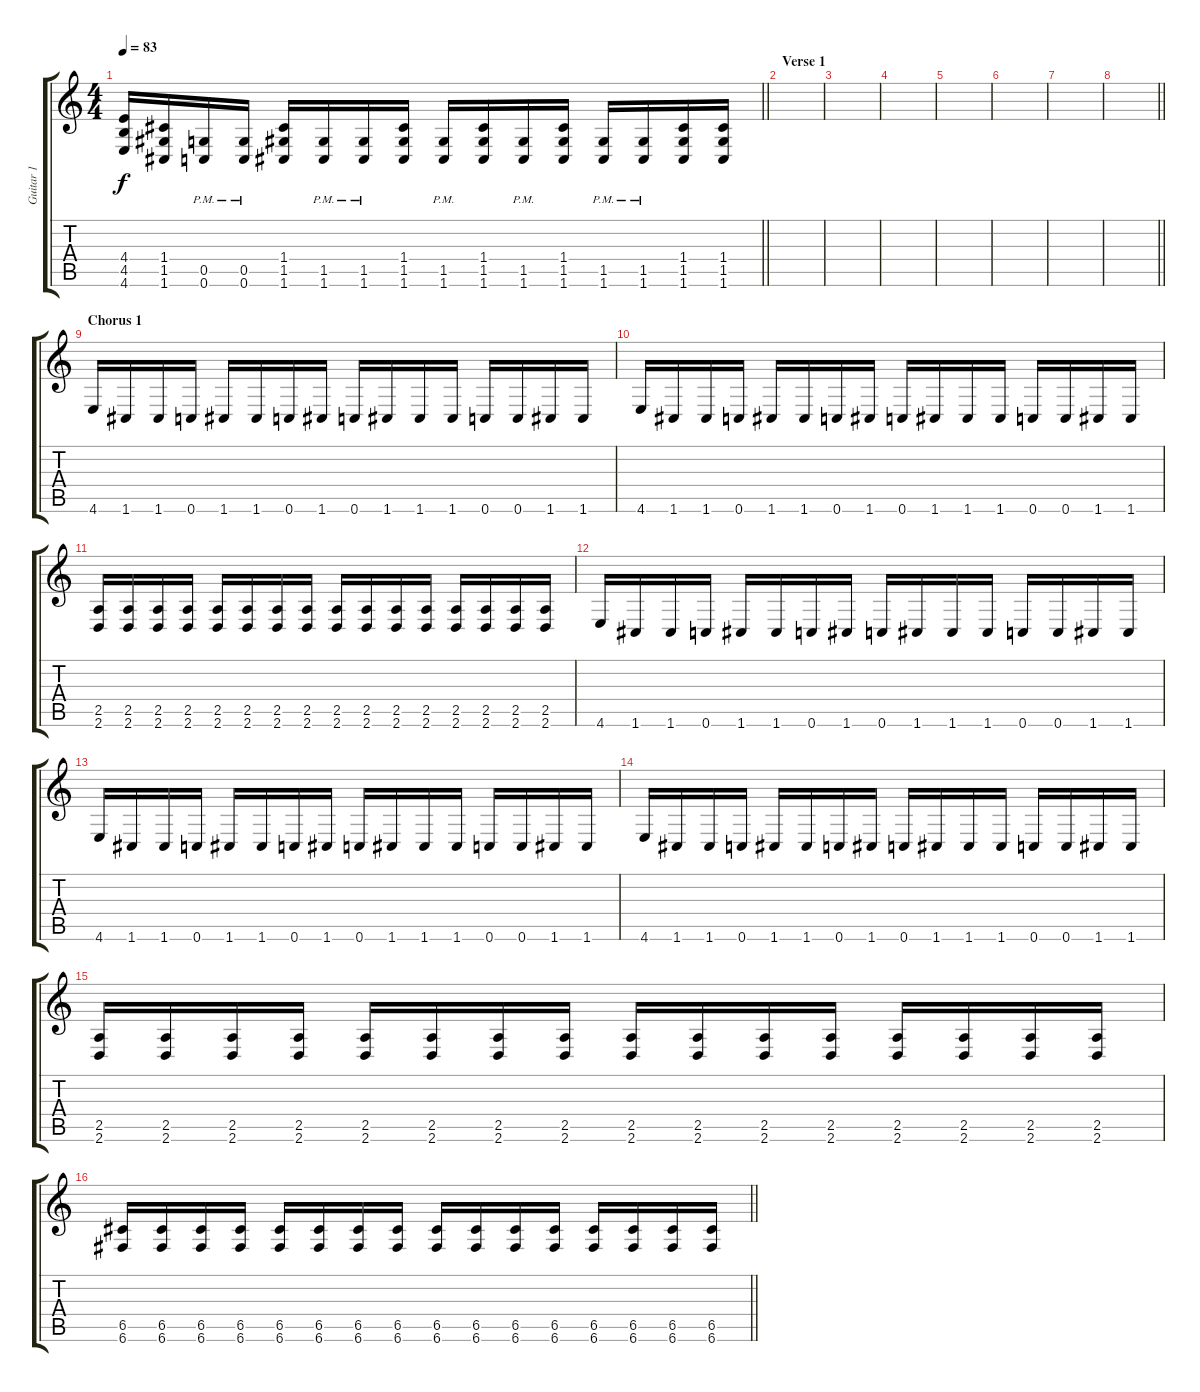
\track ("Guitar 1" "Guitar 1") {instrument distortionguitar}
\staff {score tabs}
\tuning (D4 A3 F3 C3 G2 C2) {hide}
\ts (4 4)
\tempo 83
\clef g2
\barLineRight lightlight
\ks c
(4.4 4.5 4.6).16{dy f} (1.4 1.5 1.6).16 (0.5{pm} 0.6{pm}).16 (0.5{pm} 0.6{pm}).16 (1.4 1.5 1.6).16 (1.5{pm} 1.6{pm}).16 (1.5{pm} 1.6{pm}).16 (1.4 1.5 1.6).16 (1.5{pm} 1.6{pm}).16 (1.4 1.5 1.6).16 (1.5{pm} 1.6{pm}).16 (1.4 1.5 1.6).16 (1.5{pm} 1.6{pm}).16 (1.5{pm} 1.6{pm}).16 (1.4 1.5 1.6).16 (1.4 1.5 1.6).16 |
\section ("" "Verse 1")
|
|
|
|
|
|
\barLineRight lightlight
|
\section ("" "Chorus 1")
4.6.16 1.6.16 1.6.16 0.6.16 1.6.16 1.6.16 0.6.16 1.6.16 0.6.16 1.6.16 1.6.16 1.6.16 0.6.16 0.6.16 1.6.16 1.6.16 |
4.6.16 1.6.16 1.6.16 0.6.16 1.6.16 1.6.16 0.6.16 1.6.16 0.6.16 1.6.16 1.6.16 1.6.16 0.6.16 0.6.16 1.6.16 1.6.16 |
(2.5 2.6).16 (2.5 2.6).16 (2.5 2.6).16 (2.5 2.6).16 (2.5 2.6).16 (2.5 2.6).16 (2.5 2.6).16 (2.5 2.6).16 (2.5 2.6).16 (2.5 2.6).16 (2.5 2.6).16 (2.5 2.6).16 (2.5 2.6).16 (2.5 2.6).16 (2.5 2.6).16 (2.5 2.6).16 |
4.6.16 1.6.16 1.6.16 0.6.16 1.6.16 1.6.16 0.6.16 1.6.16 0.6.16 1.6.16 1.6.16 1.6.16 0.6.16 0.6.16 1.6.16 1.6.16 |
4.6.16 1.6.16 1.6.16 0.6.16 1.6.16 1.6.16 0.6.16 1.6.16 0.6.16 1.6.16 1.6.16 1.6.16 0.6.16 0.6.16 1.6.16 1.6.16 |
4.6.16 1.6.16 1.6.16 0.6.16 1.6.16 1.6.16 0.6.16 1.6.16 0.6.16 1.6.16 1.6.16 1.6.16 0.6.16 0.6.16 1.6.16 1.6.16 |
(2.5 2.6).16 (2.5 2.6).16 (2.5 2.6).16 (2.5 2.6).16 (2.5 2.6).16 (2.5 2.6).16 (2.5 2.6).16 (2.5 2.6).16 (2.5 2.6).16 (2.5 2.6).16 (2.5 2.6).16 (2.5 2.6).16 (2.5 2.6).16 (2.5 2.6).16 (2.5 2.6).16 (2.5 2.6).16 |
\barLineRight lightlight
(6.5 6.6).16 (6.5 6.6).16 (6.5 6.6).16 (6.5 6.6).16 (6.5 6.6).16 (6.5 6.6).16 (6.5 6.6).16 (6.5 6.6).16 (6.5 6.6).16 (6.5 6.6).16 (6.5 6.6).16 (6.5 6.6).16 (6.5 6.6).16 (6.5 6.6).16 (6.5 6.6).16 (6.5 6.6).16
